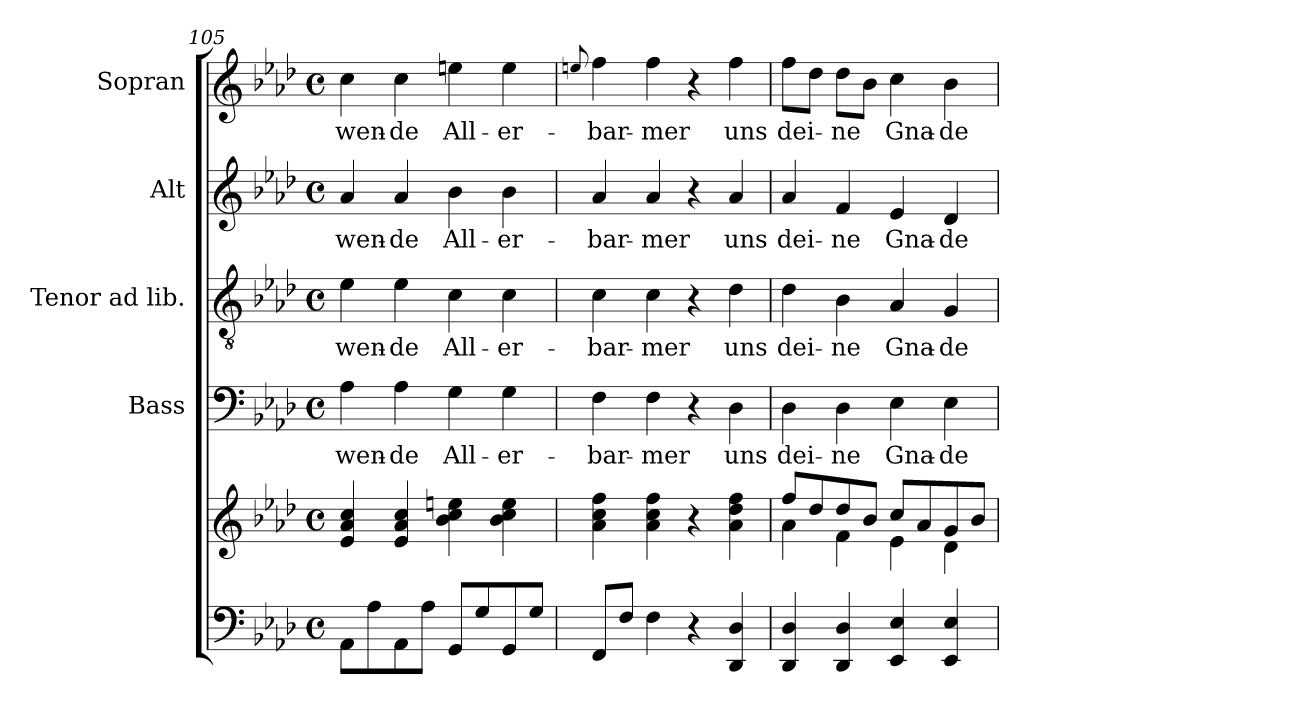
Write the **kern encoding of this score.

**kern	**kern	**kern	**text	**kern	**text	**kern	**text	**kern	**text
*part5	*part5	*part4	*part4	*part3	*part3	*part2	*part2	*part1	*part1
*staff6	*staff5	*staff4	*staff4	*staff3	*staff3	*staff2	*staff2	*staff1	*staff1
*	*	*I"Bass	*	*I"Tenor ad lib.	*	*I"Alt	*	*I"Sopran	*
*	*	*I'B.	*	*I'T.	*	*I'A.	*	*I'S.	*
!!LO:PB:g=z
*clefF4	*clefG2	*clefF4	*	*clefGv2	*	*clefG2	*	*clefG2	*
*k[b-e-a-d-]	*k[b-e-a-d-]	*k[b-e-a-d-]	*	*k[b-e-a-d-]	*	*k[b-e-a-d-]	*	*k[b-e-a-d-]	*
*A-:	*A-:	*A-:	*	*A-:	*	*A-:	*	*A-:	*
*M4/4	*M4/4	*M4/4	*	*M4/4	*	*M4/4	*	*M4/4	*
*met(c)	*met(c)	*met(c)	*	*met(c)	*	*met(c)	*	*met(c)	*
=105	=105	=105	=105	=105	=105	=105	=105	=105	=105
!	!	!	!LO:LY:b	!	!LO:LY:b	!	!LO:LY:b	!	!LO:LY:b
8AA-\L	4e-/ 4a-/ 4cc/	4A-\	wen-	4e-\	wen-	4a-/	wen-	4cc\	wen-
8A-\	.	.	.	.	.	.	.	.	.
!	!	!	!LO:LY:b	!	!LO:LY:b	!	!LO:LY:b	!	!LO:LY:b
8AA-\	4e-/ 4a-/ 4cc/	4A-\	-de	4e-\	-de	4a-/	-de	4cc\	-de
8A-\J	.	.	.	.	.	.	.	.	.
!	!	!	!LO:LY:b	!	!LO:LY:b	!	!LO:LY:b	!	!LO:LY:b
8GG/L	4b-\ 4cc\ 4een\	4G\	All-	4c\	All-	4b-\	All-	4een\	All-
8G/	.	.	.	.	.	.	.	.	.
!	!	!	!LO:LY:b	!	!LO:LY:b	!	!LO:LY:b	!	!LO:LY:b
8GG/	4b-\ 4cc\ 4ee\	4G\	-er-	4c\	-er-	4b-\	-er-	4ee\	-er-
8G/J	.	.	.	.	.	.	.	.	.
=106	=106	=106	=106	=106	=106	=106	=106	=106	=106
.	.	.	.	.	.	.	.	8qqeen/	.
!	!	!	!LO:LY:b	!	!LO:LY:b	!	!LO:LY:b	!	!LO:LY:b
8FF/L	4a-\ 4cc\ 4ff\	4F\	-bar-	4c\	-bar-	4a-/	-bar-	4ff\	-bar-
8F/J	.	.	.	.	.	.	.	.	.
!	!	!	!LO:LY:b	!	!LO:LY:b	!	!LO:LY:b	!	!LO:LY:b
4F\	4a-\ 4cc\ 4ff\	4F\	-mer	4c\	-mer	4a-/	-mer	4ff\	-mer
4r	4r	4r	.	4r	.	4r	.	4r	.
!	!	!	!LO:LY:b	!	!LO:LY:b	!	!LO:LY:b	!	!LO:LY:b
4DD-/ 4D-/	4a-\ 4dd-\ 4ff\	4D-\	uns	4d-\	uns	4a-/	uns	4ff\	uns
=107	=107	=107	=107	=107	=107	=107	=107	=107	=107
*	*^	*	*	*	*	*	*	*	*
!	!	!	!	!LO:LY:b	!	!LO:LY:b	!	!LO:LY:b	!	!LO:LY:b
4DD-/ 4D-/	8ff/L	4a-\	4D-\	dei-	4d-\	dei-	4a-/	dei-	8ff\L	dei-
.	8dd-/	.	.	.	.	.	.	.	8dd-\J	.
!	!	!	!	!LO:LY:b	!	!LO:LY:b	!	!LO:LY:b	!	!LO:LY:b
4DD-/ 4D-/	8dd-/	4f\	4D-\	-ne	4B-\	-ne	4f/	-ne	8dd-\L	-ne
.	8b-/J	.	.	.	.	.	.	.	8b-\J	.
!	!	!	!	!LO:LY:b	!	!LO:LY:b	!	!LO:LY:b	!	!LO:LY:b
4EE-/ 4E-/	8cc/L	4e-\	4E-\	Gna-	4A-/	Gna-	4e-/	Gna-	4cc\	Gna-
.	8a-/	.	.	.	.	.	.	.	.	.
!	!	!	!	!LO:LY:b	!	!LO:LY:b	!	!LO:LY:b	!	!LO:LY:b
4EE-/ 4E-/	8g/	4d-\	4E-\	-de	4G/	-de	4d-/	-de	4b-\	-de
.	8b-/J	.	.	.	.	.	.	.	.	.
*	*v	*v	*	*	*	*	*	*	*	*
=	=	=	=	=	=	=	=	=	=
*-	*-	*-	*-	*-	*-	*-	*-	*-	*-
